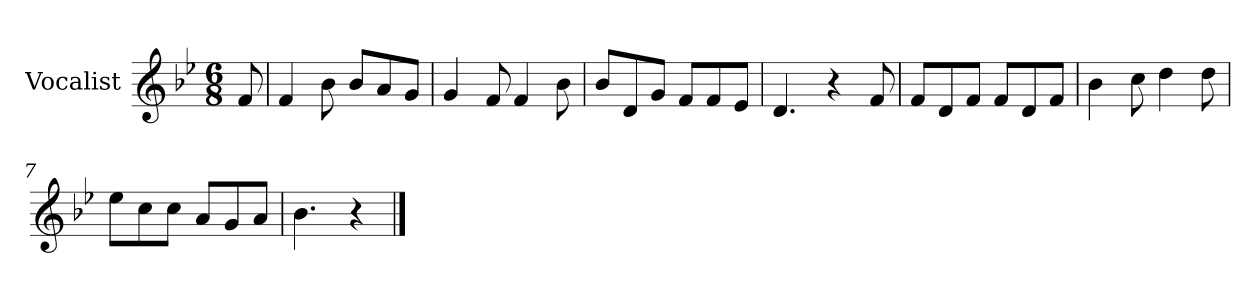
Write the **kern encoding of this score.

**kern
*part1
*staff1
*I"Vocalist
*k[b-e-]
*B-:
*M6/8
=
8f
=1
4f
8b-
8b-L
8a
8gJ
=2
4g
8f
4f
8b-
=3
8b-L
8d
8gJ
8fL
8f
8e-J
=4
4.d
4r
8f
=5
8fL
8d
8fJ
8fL
8d
8fJ
=6
4b-
8cc
4dd
8dd
=7
8ee-L
8cc
8ccJ
8aL
8g
8aJ
=8
4.b-
4r
==
*-
